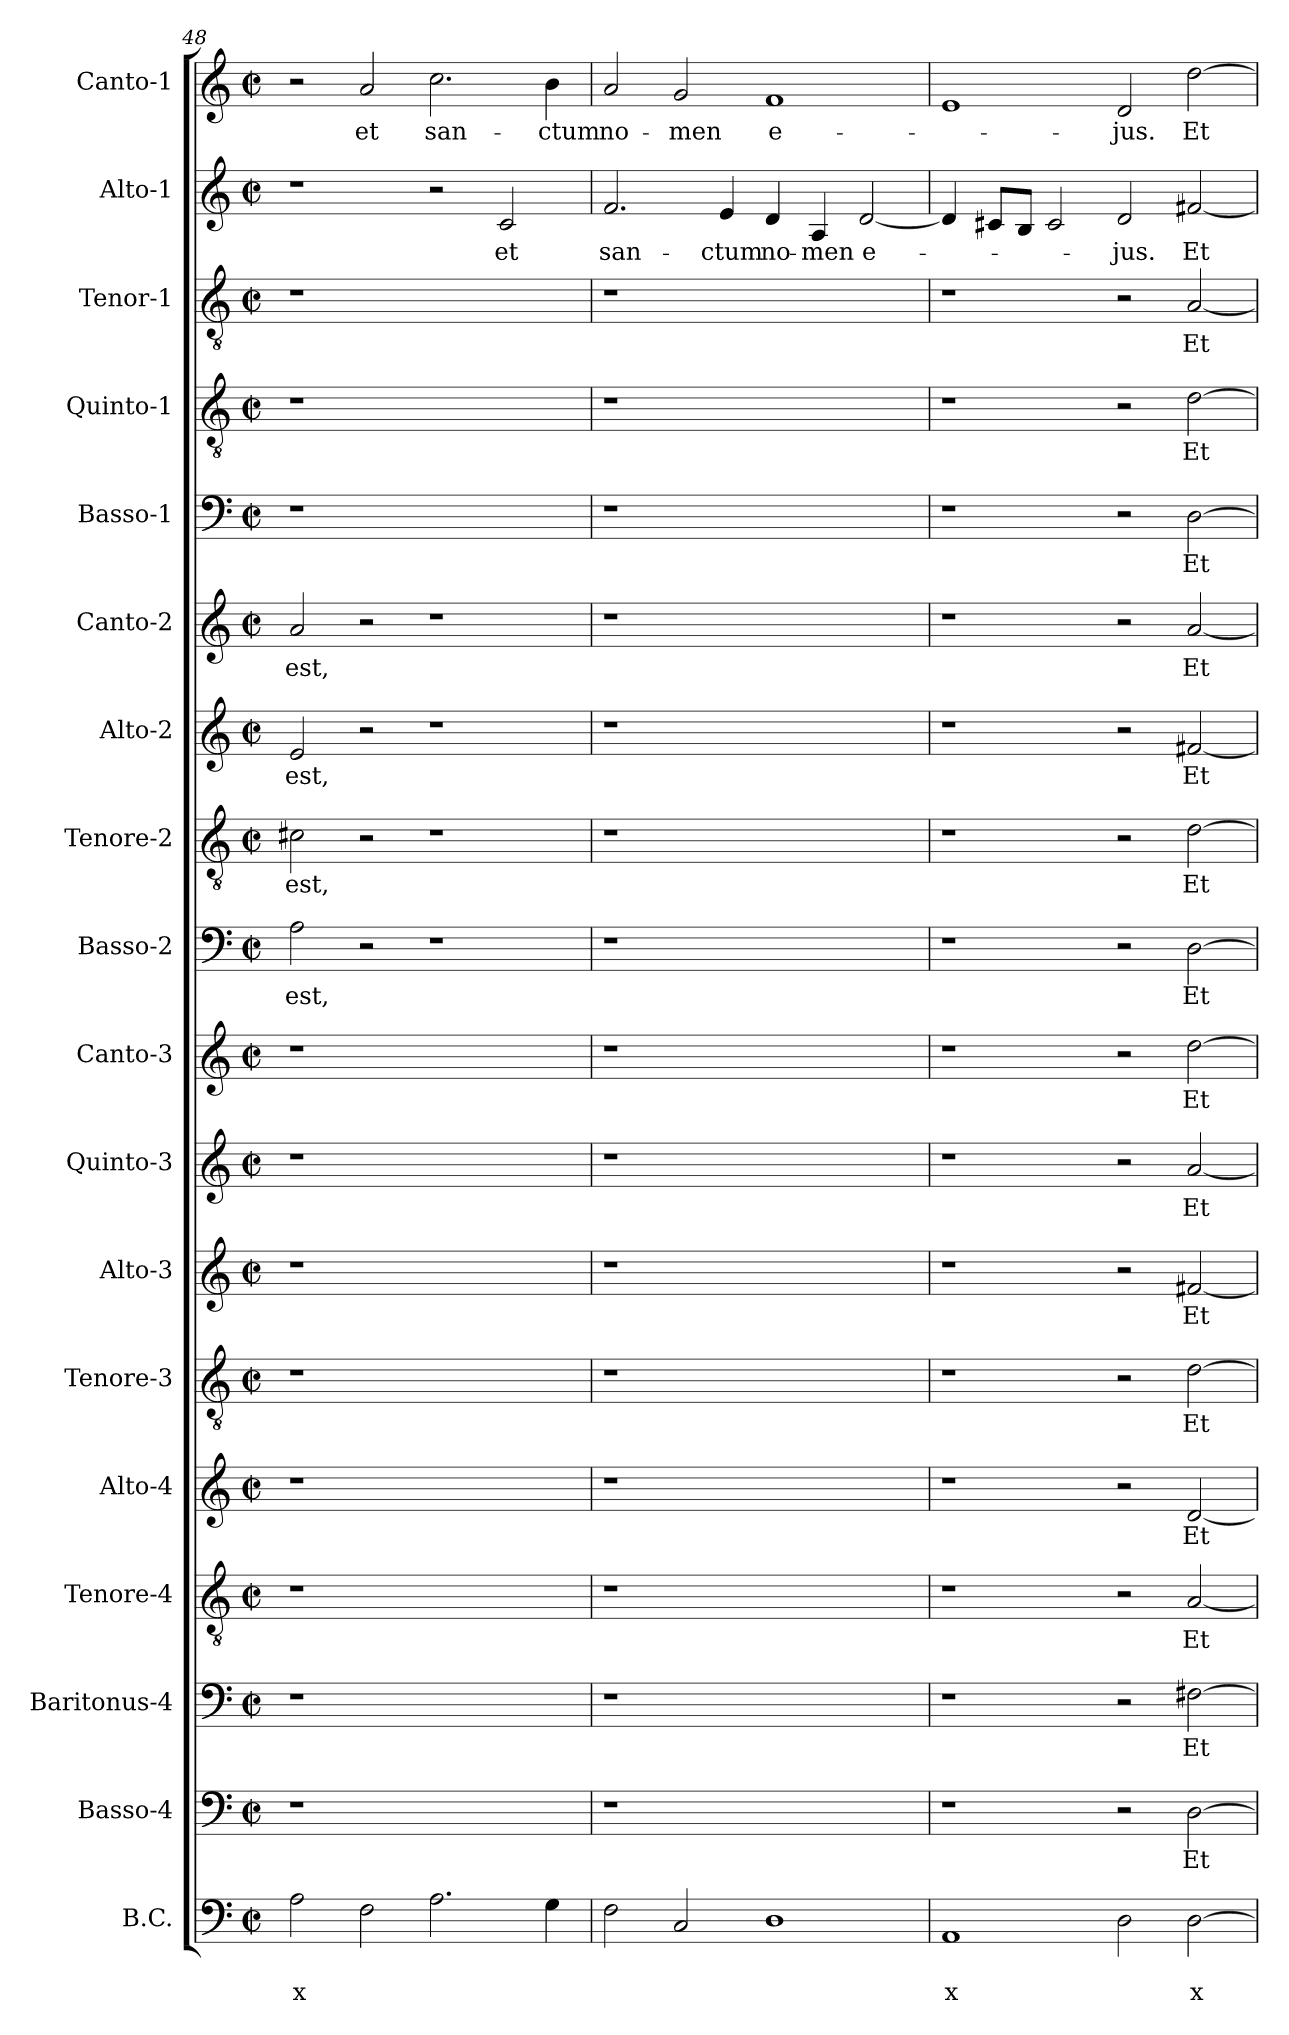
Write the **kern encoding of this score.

**kern	**text	**text	**kern	**text	**kern	**text	**kern	**text	**kern	**text	**kern	**text	**kern	**text	**kern	**text	**kern	**text	**kern	**text	**kern	**text	**kern	**text	**kern	**text	**kern	**text	**kern	**text	**kern	**text	**kern	**text	**kern	**text
*part18	*part18	*part18	*part17	*part17	*part16	*part16	*part15	*part15	*part14	*part14	*part13	*part13	*part12	*part12	*part11	*part11	*part10	*part10	*part9	*part9	*part8	*part8	*part7	*part7	*part6	*part6	*part5	*part5	*part4	*part4	*part3	*part3	*part2	*part2	*part1	*part1
*staff18	*staff18	*staff18	*staff17	*staff17	*staff16	*staff16	*staff15	*staff15	*staff14	*staff14	*staff13	*staff13	*staff12	*staff12	*staff11	*staff11	*staff10	*staff10	*staff9	*staff9	*staff8	*staff8	*staff7	*staff7	*staff6	*staff6	*staff5	*staff5	*staff4	*staff4	*staff3	*staff3	*staff2	*staff2	*staff1	*staff1
*I"B.C.	*	*	*I"Basso-4	*	*I"Baritonus-4	*	*I"Tenore-4	*	*I"Alto-4	*	*I"Tenore-3	*	*I"Alto-3	*	*I"Quinto-3	*	*I"Canto-3	*	*I"Basso-2	*	*I"Tenore-2	*	*I"Alto-2	*	*I"Canto-2	*	*I"Basso-1	*	*I"Quinto-1	*	*I"Tenor-1	*	*I"Alto-1	*	*I"Canto-1	*
*I'BC	*	*	*I'B4	*	*I'Br4	*	*I'T4	*	*I'A4	*	*I'T3	*	*I'A3	*	*I'Q3	*	*I'C3	*	*I'B2	*	*I'T2	*	*I'A2	*	*I'C2	*	*I'B1	*	*I'Q1	*	*I'T1	*	*I'A1	*	*I'C1	*
*clefF4	*	*	*clefF4	*	*clefF4	*	*clefGv2	*	*clefG2	*	*clefGv2	*	*clefG2	*	*clefG2	*	*clefG2	*	*clefF4	*	*clefGv2	*	*clefG2	*	*clefG2	*	*clefF4	*	*clefGv2	*	*clefGv2	*	*clefG2	*	*clefG2	*
*k[]	*	*	*k[]	*	*k[]	*	*k[]	*	*k[]	*	*k[]	*	*k[]	*	*k[]	*	*k[]	*	*k[]	*	*k[]	*	*k[]	*	*k[]	*	*k[]	*	*k[]	*	*k[]	*	*k[]	*	*k[]	*
*C:	*	*	*C:	*	*C:	*	*C:	*	*C:	*	*C:	*	*C:	*	*C:	*	*C:	*	*C:	*	*C:	*	*C:	*	*C:	*	*C:	*	*C:	*	*C:	*	*C:	*	*C:	*
*M2/2	*	*	*M2/2	*	*M2/2	*	*M2/2	*	*M2/2	*	*M2/2	*	*M2/2	*	*M2/2	*	*M2/2	*	*M2/2	*	*M2/2	*	*M2/2	*	*M2/2	*	*M2/2	*	*M2/2	*	*M2/2	*	*M2/2	*	*M2/2	*
*met(c|)	*	*	*met(c|)	*	*met(c|)	*	*met(c|)	*	*met(c|)	*	*met(c|)	*	*met(c|)	*	*met(c|)	*	*met(c|)	*	*met(c|)	*	*met(c|)	*	*met(c|)	*	*met(c|)	*	*met(c|)	*	*met(c|)	*	*met(c|)	*	*met(c|)	*	*met(c|)	*
=48	=48	=48	=48	=48	=48	=48	=48	=48	=48	=48	=48	=48	=48	=48	=48	=48	=48	=48	=48	=48	=48	=48	=48	=48	=48	=48	=48	=48	=48	=48	=48	=48	=48	=48	=48	=48
!	!	!LO:LY:b	!	!	!	!	!	!	!	!	!	!	!	!	!	!	!	!	!	!LO:LY:b	!	!LO:LY:b	!	!LO:LY:b	!	!LO:LY:b	!	!	!	!	!	!	!	!	!	!
2A\	.	x	1r	.	1r	.	1r	.	1r	.	1r	.	1r	.	1r	.	1r	.	2A\	est,	2c#X\	est,	2e/	est,	2a/	est,	1r	.	1r	.	1r	.	1r	.	2r	.
!	!	!	!	!	!	!	!	!	!	!	!	!	!	!	!	!	!	!	!	!	!	!	!	!	!	!	!	!	!	!	!	!	!	!	!	!LO:LY:b
2F\	.	.	.	.	.	.	.	.	.	.	.	.	.	.	.	.	.	.	2r	.	2r	.	2r	.	2r	.	.	.	.	.	.	.	.	.	2a/	et
!	!	!	!	!	!	!	!	!	!	!	!	!	!	!	!	!	!	!	!	!	!	!	!	!	!	!	!	!	!	!	!	!	!	!	!	!LO:LY:b
2.A\	.	.	1ryy	.	1ryy	.	1ryy	.	1ryy	.	1ryy	.	1ryy	.	1ryy	.	1ryy	.	1r	.	1r	.	1r	.	1r	.	1ryy	.	1ryy	.	1ryy	.	2r	.	2.cc\	san-
!	!	!	!	!	!	!	!	!	!	!	!	!	!	!	!	!	!	!	!	!	!	!	!	!	!	!	!	!	!	!	!	!	!	!LO:LY:b	!	!
.	.	.	.	.	.	.	.	.	.	.	.	.	.	.	.	.	.	.	.	.	.	.	.	.	.	.	.	.	.	.	.	.	2c/	et	.	.
!	!	!	!	!	!	!	!	!	!	!	!	!	!	!	!	!	!	!	!	!	!	!	!	!	!	!	!	!	!	!	!	!	!	!	!	!LO:LY:b
4G\	.	.	.	.	.	.	.	.	.	.	.	.	.	.	.	.	.	.	.	.	.	.	.	.	.	.	.	.	.	.	.	.	.	.	4b\	-ctum
=49	=49	=49	=49	=49	=49	=49	=49	=49	=49	=49	=49	=49	=49	=49	=49	=49	=49	=49	=49	=49	=49	=49	=49	=49	=49	=49	=49	=49	=49	=49	=49	=49	=49	=49	=49	=49
!	!	!	!	!	!	!	!	!	!	!	!	!	!	!	!	!	!	!	!	!	!	!	!	!	!	!	!	!	!	!	!	!	!	!LO:LY:b	!	!LO:LY:b
2F\	.	.	1r	.	1r	.	1r	.	1r	.	1r	.	1r	.	1r	.	1r	.	1r	.	1r	.	1r	.	1r	.	1r	.	1r	.	1r	.	2.f/	san-	2a/	no-
!	!	!	!	!	!	!	!	!	!	!	!	!	!	!	!	!	!	!	!	!	!	!	!	!	!	!	!	!	!	!	!	!	!	!	!	!LO:LY:b
2C/	.	.	.	.	.	.	.	.	.	.	.	.	.	.	.	.	.	.	.	.	.	.	.	.	.	.	.	.	.	.	.	.	.	.	2g/	-men
!	!	!	!	!	!	!	!	!	!	!	!	!	!	!	!	!	!	!	!	!	!	!	!	!	!	!	!	!	!	!	!	!	!	!LO:LY:b	!	!
.	.	.	.	.	.	.	.	.	.	.	.	.	.	.	.	.	.	.	.	.	.	.	.	.	.	.	.	.	.	.	.	.	4e/	-ctum	.	.
!	!	!	!	!	!	!	!	!	!	!	!	!	!	!	!	!	!	!	!	!	!	!	!	!	!	!	!	!	!	!	!	!	!	!LO:LY:b	!	!LO:LY:b
1D	.	.	1ryy	.	1ryy	.	1ryy	.	1ryy	.	1ryy	.	1ryy	.	1ryy	.	1ryy	.	1ryy	.	1ryy	.	1ryy	.	1ryy	.	1ryy	.	1ryy	.	1ryy	.	4d/	no-	1f	e-
!	!	!	!	!	!	!	!	!	!	!	!	!	!	!	!	!	!	!	!	!	!	!	!	!	!	!	!	!	!	!	!	!	!	!LO:LY:b	!	!
.	.	.	.	.	.	.	.	.	.	.	.	.	.	.	.	.	.	.	.	.	.	.	.	.	.	.	.	.	.	.	.	.	4A/	-men	.	.
!	!	!	!	!	!	!	!	!	!	!	!	!	!	!	!	!	!	!	!	!	!	!	!	!	!	!	!	!	!	!	!	!	!	!LO:LY:b	!	!
.	.	.	.	.	.	.	.	.	.	.	.	.	.	.	.	.	.	.	.	.	.	.	.	.	.	.	.	.	.	.	.	.	[2d/	e-	.	.
=50	=50	=50	=50	=50	=50	=50	=50	=50	=50	=50	=50	=50	=50	=50	=50	=50	=50	=50	=50	=50	=50	=50	=50	=50	=50	=50	=50	=50	=50	=50	=50	=50	=50	=50	=50	=50
!	!	!LO:LY:b	!	!	!	!	!	!	!	!	!	!	!	!	!	!	!	!	!	!	!	!	!	!	!	!	!	!	!	!	!	!	!	!	!	!
1AA	.	x	1r	.	1r	.	1r	.	1r	.	1r	.	1r	.	1r	.	1r	.	1r	.	1r	.	1r	.	1r	.	1r	.	1r	.	1r	.	4d/]	.	1e	.
.	.	.	.	.	.	.	.	.	.	.	.	.	.	.	.	.	.	.	.	.	.	.	.	.	.	.	.	.	.	.	.	.	8c#X/L	.	.	.
.	.	.	.	.	.	.	.	.	.	.	.	.	.	.	.	.	.	.	.	.	.	.	.	.	.	.	.	.	.	.	.	.	8B/J	.	.	.
.	.	.	.	.	.	.	.	.	.	.	.	.	.	.	.	.	.	.	.	.	.	.	.	.	.	.	.	.	.	.	.	.	2c#/	.	.	.
!	!	!	!	!	!	!	!	!	!	!	!	!	!	!	!	!	!	!	!	!	!	!	!	!	!	!	!	!	!	!	!	!	!	!LO:LY:b	!	!LO:LY:b
2D\	.	.	2r	.	2r	.	2r	.	2r	.	2r	.	2r	.	2r	.	2r	.	2r	.	2r	.	2r	.	2r	.	2r	.	2r	.	2r	.	2d/	-jus.	2d/	-jus.
!	!	!LO:LY:b	!	!LO:LY:b	!	!LO:LY:b	!	!LO:LY:b	!	!LO:LY:b	!	!LO:LY:b	!	!LO:LY:b	!	!LO:LY:b	!	!LO:LY:b	!	!LO:LY:b	!	!LO:LY:b	!	!LO:LY:b	!	!LO:LY:b	!	!LO:LY:b	!	!LO:LY:b	!	!LO:LY:b	!	!LO:LY:b	!	!LO:LY:b
[2D\	.	x	[2D\	Et	[2F#X\	Et	[2A/	Et	[2d/	Et	[2d\	Et	[2f#X/	Et	[2a/	Et	[2dd\	Et	[2D\	Et	[2d\	Et	[2f#X/	Et	[2a/	Et	[2D\	Et	[2d\	Et	[2A/	Et	[2f#X/	Et	[2dd\	Et
=	=	=	=	=	=	=	=	=	=	=	=	=	=	=	=	=	=	=	=	=	=	=	=	=	=	=	=	=	=	=	=	=	=	=	=	=
*-	*-	*-	*-	*-	*-	*-	*-	*-	*-	*-	*-	*-	*-	*-	*-	*-	*-	*-	*-	*-	*-	*-	*-	*-	*-	*-	*-	*-	*-	*-	*-	*-	*-	*-	*-	*-
